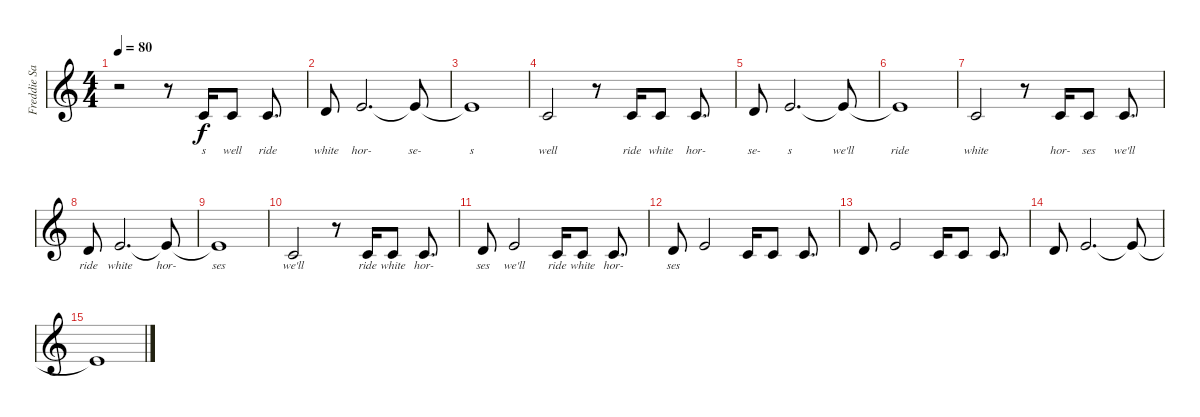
\track ("Freddie Salem Vocals" "Freddie Sa") {instrument synthbrass1}
\staff {score}
\tuning (E4 B3 G3 D3 A2 E2) {hide}
\ts (4 4)
\tempo 80
\clef g2
\ks c
r.2{dy f} r.8 5.3.16{lyrics (0 "s") lyrics (1 "") lyrics (2 "") lyrics (3 "") lyrics (4 "")} 5.3.8{lyrics (0 "well") lyrics (1 "") lyrics (2 "") lyrics (3 "") lyrics (4 "")} 5.3.8{d lyrics (0 "ride") lyrics (1 "") lyrics (2 "") lyrics (3 "") lyrics (4 "")} |
7.3.8{lyrics (0 "white") lyrics (1 "") lyrics (2 "") lyrics (3 "") lyrics (4 "")} 5.2.2{d lyrics (0 "hor-") lyrics (1 "") lyrics (2 "") lyrics (3 "") lyrics (4 "")} 5.2{t}.8{lyrics (0 "se-") lyrics (1 "") lyrics (2 "") lyrics (3 "") lyrics (4 "")} |
5.2{t}.1{lyrics (0 "s") lyrics (1 "") lyrics (2 "") lyrics (3 "") lyrics (4 "")} |
5.3.2{lyrics (0 "well") lyrics (1 "") lyrics (2 "") lyrics (3 "") lyrics (4 "")} r.8 5.3.16{lyrics (0 "ride") lyrics (1 "") lyrics (2 "") lyrics (3 "") lyrics (4 "")} 5.3.8{lyrics (0 "white") lyrics (1 "") lyrics (2 "") lyrics (3 "") lyrics (4 "")} 5.3.8{d lyrics (0 "hor-") lyrics (1 "") lyrics (2 "") lyrics (3 "") lyrics (4 "")} |
7.3.8{lyrics (0 "se-") lyrics (1 "") lyrics (2 "") lyrics (3 "") lyrics (4 "")} 5.2.2{d lyrics (0 "s") lyrics (1 "") lyrics (2 "") lyrics (3 "") lyrics (4 "")} 5.2{t}.8{lyrics (0 "we'll") lyrics (1 "") lyrics (2 "") lyrics (3 "") lyrics (4 "")} |
5.2{t}.1{lyrics (0 "ride") lyrics (1 "") lyrics (2 "") lyrics (3 "") lyrics (4 "")} |
5.3.2{lyrics (0 "white") lyrics (1 "") lyrics (2 "") lyrics (3 "") lyrics (4 "")} r.8 5.3.16{lyrics (0 "hor-") lyrics (1 "") lyrics (2 "") lyrics (3 "") lyrics (4 "")} 5.3.8{lyrics (0 "ses") lyrics (1 "") lyrics (2 "") lyrics (3 "") lyrics (4 "")} 5.3.8{d lyrics (0 "we'll") lyrics (1 "") lyrics (2 "") lyrics (3 "") lyrics (4 "")} |
7.3.8{lyrics (0 "ride") lyrics (1 "") lyrics (2 "") lyrics (3 "") lyrics (4 "")} 5.2.2{d lyrics (0 "white") lyrics (1 "") lyrics (2 "") lyrics (3 "") lyrics (4 "")} 5.2{t}.8{lyrics (0 "hor-") lyrics (1 "") lyrics (2 "") lyrics (3 "") lyrics (4 "")} |
5.2{t}.1{lyrics (0 "ses") lyrics (1 "") lyrics (2 "") lyrics (3 "") lyrics (4 "")} |
5.3.2{lyrics (0 "we'll") lyrics (1 "") lyrics (2 "") lyrics (3 "") lyrics (4 "")} r.8 5.3.16{lyrics (0 "ride") lyrics (1 "") lyrics (2 "") lyrics (3 "") lyrics (4 "")} 5.3.8{lyrics (0 "white") lyrics (1 "") lyrics (2 "") lyrics (3 "") lyrics (4 "")} 5.3.8{d lyrics (0 "hor-") lyrics (1 "") lyrics (2 "") lyrics (3 "") lyrics (4 "")} |
7.3.8{lyrics (0 "ses") lyrics (1 "") lyrics (2 "") lyrics (3 "") lyrics (4 "")} 5.2.2{lyrics (0 "we'll") lyrics (1 "") lyrics (2 "") lyrics (3 "") lyrics (4 "")} 5.3.16{lyrics (0 "ride") lyrics (1 "") lyrics (2 "") lyrics (3 "") lyrics (4 "")} 5.3.8{lyrics (0 "white") lyrics (1 "") lyrics (2 "") lyrics (3 "") lyrics (4 "")} 5.3.8{d lyrics (0 "hor-") lyrics (1 "") lyrics (2 "") lyrics (3 "") lyrics (4 "")} |
7.3.8{lyrics (0 "ses") lyrics (1 "") lyrics (2 "") lyrics (3 "") lyrics (4 "")} 5.2.2 5.3.16 5.3.8 5.3.8{d} |
7.3.8 5.2.2 5.3.16 5.3.8 5.3.8{d} |
7.3.8 5.2.2{d} 5.2{t}.8 |
5.2{t}.1
